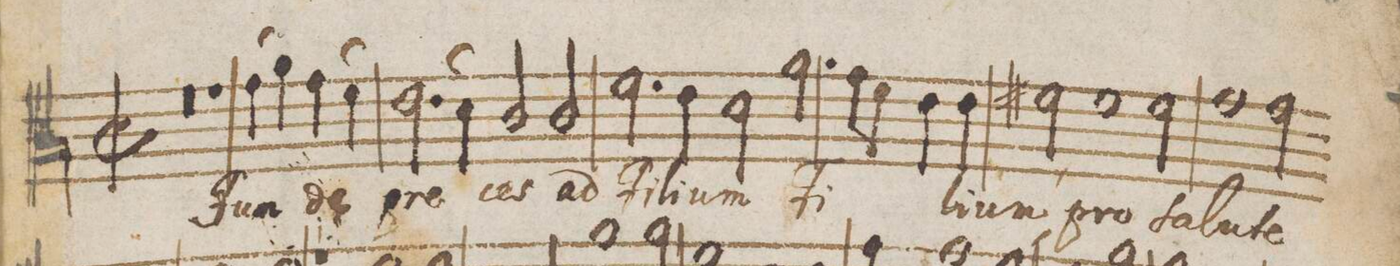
**kern	**text	**text
*I"Altus	*	*
*clefC3	*	*
*k[]	*	*
*met(C|)	*	*
*M3/4	*	*
*M2/1	*	*
*met(C|)	*	*
*mmet(c|)	*	*
0r	.	.
=60-	=60-	=60-
1r	.	.
(>4g\	Fun-	.
4a\)	.	.
(>4g\	-de	.
4f\)ny	.	.
=61-	=61-	=61-
(>2.e\	pre-	.
4d\)	.	.
2c/	-ces	.
2c/	ad	.
=62-	=62-	=62-
2.f\	Fi-	.
4e\	-li-	.
2d\	-um	.
2.a\	Fi-	.
=63-	=63-	=63-
8g\L	.	.
8f\J	.	.
4e\	.	.
4e\	-li-	.
2f#X,<\	-um	.
1f#\	pro	.
=64-	=64-	=64-
2f#X\	Sa-	.
1g	-lu-	.
=65-	=65-	=65-
2g\	-te	.
*-	*-	*-
